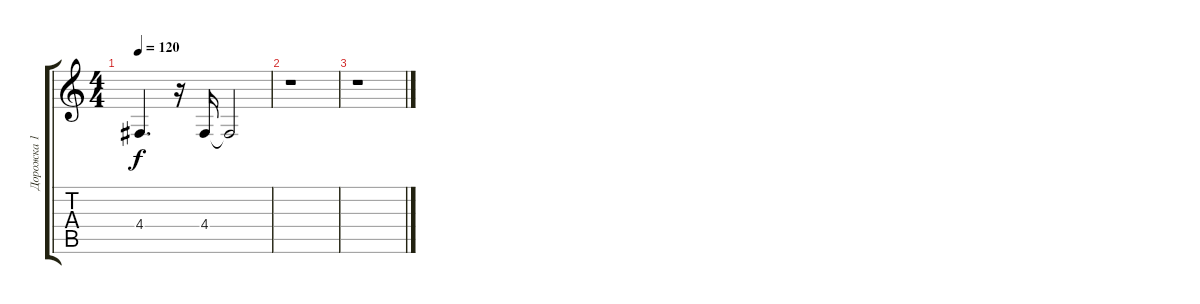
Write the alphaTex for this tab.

\track ("Дорожка 1" "Дорожка 1") {instrument acousticgrandpiano}
\staff {score tabs}
\tuning (E4 B3 G3 D3 A2 E2) {hide}
\ts (4 4)
\tempo 120
\clef g2
\ks c
4.4{t}.4{d dy f} r.16 4.4.16 4.4{t}.2 |
r.1 |
r.1
